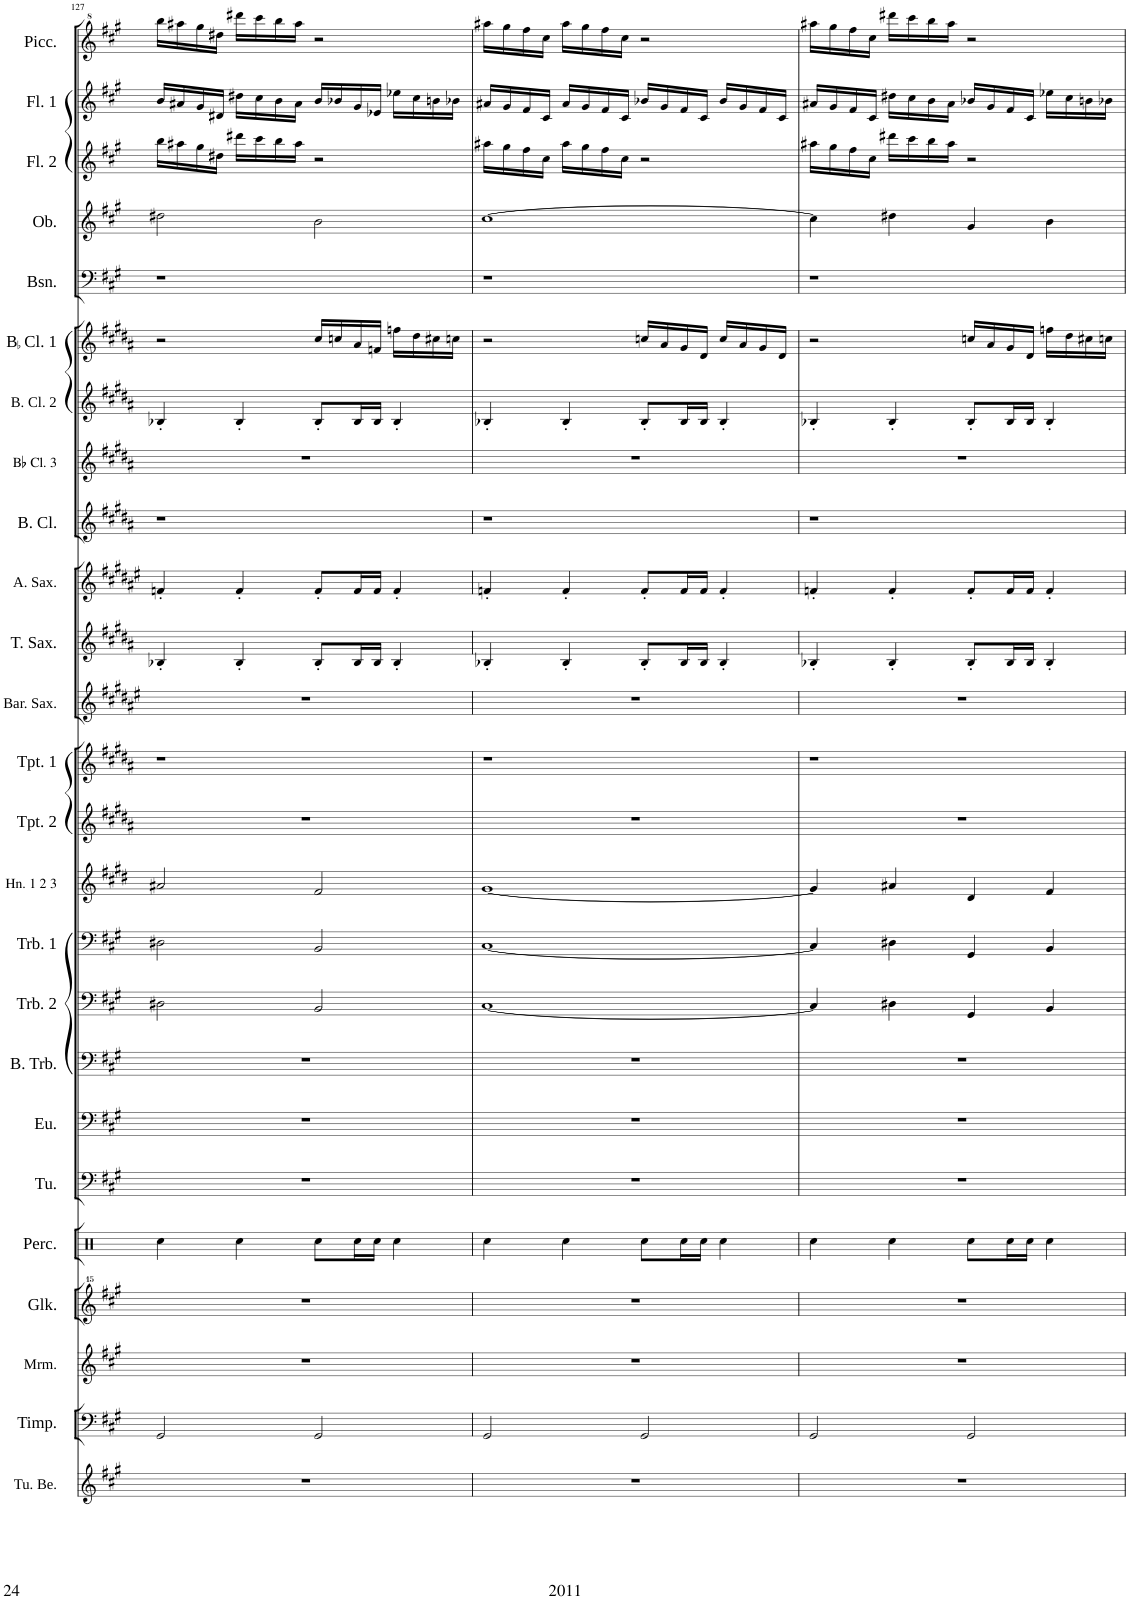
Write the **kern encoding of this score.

**kern	**kern	**kern	**kern	**kern	**kern	**kern	**kern	**kern	**kern	**kern	**kern	**kern	**kern	**kern	**kern	**kern	**kern	**kern	**kern	**kern	**kern	**kern	**kern	**kern
*part25	*part24	*part23	*part22	*part21	*part20	*part19	*part18	*part17	*part16	*part15	*part14	*part13	*part12	*part11	*part10	*part9	*part8	*part7	*part6	*part5	*part4	*part3	*part2	*part1
*staff25	*staff24	*staff23	*staff22	*staff21	*staff20	*staff19	*staff18	*staff17	*staff16	*staff15	*staff14	*staff13	*staff12	*staff11	*staff10	*staff9	*staff8	*staff7	*staff6	*staff5	*staff4	*staff3	*staff2	*staff1
*I"Tubular Bells	*I"Timpani	*I"Marimba	*I"Glockenspiel	*I"Percussion	*I"Tuba	*I"Euphonium	*I"Bass Trombone	*I"Trombone 2	*I"Trombone 1	*I"Horn 1 2 3	*I"BaccidentalFlat Trumpet 2	*I"BaccidentalFlat Trumpet 1	*I"Baritone Saxophone	*I"Tenor Saxophone	*I"Alto Saxophone	*I"Bass Clarinet	*I"Bb Clarinet 3	*I"BaccidentalFlat Clarinet 2	*I"BaccidentalFlat Clarinet 1	*I"Bassoon	*I"Oboe	*I"Flute 2	*I"Flute 1	*I"Piccolo
*I'Tu. Be.	*I'Timp.	*I'Mrm.	*I'Glk.	*I'Perc.	*I'Tu.	*I'Eu.	*I'B. Trb.	*I'Trb. 2	*I'Trb. 1	*I'Hn. 1 2 3	*I'Tpt. 2	*I'Tpt. 1	*I'Bar. Sax.	*I'T. Sax.	*I'A. Sax.	*I'B. Cl.	*I'Bb Cl. 3	*I'B. Cl. 2	*I'BaccidentalFlat Cl. 1	*I'Bsn.	*I'Ob.	*I'Fl. 2	*I'Fl. 1	*I'Picc.
!!LO:PB:g=z
*clefG2	*clefF4	*clefG2	*clefG^^2	*clefX	*clefF4	*clefF4	*clefF4	*clefF4	*clefF4	*clefG2	*clefG2	*clefG2	*clefG2	*clefG2	*clefG2	*clefG2	*clefG2	*clefG2	*clefG2	*clefF4	*clefG2	*clefG2	*clefG2	*clefG^2
*	*	*	*	*	*	*	*	*	*	*Trd4c7	*Trd1c2	*Trd1c2	*Trd12c21	*Trd8c14	*Trd5c9	*Trd8c14	*Trd1c2	*Trd1c2	*Trd1c2	*	*	*	*	*Trd-7c-12
*k[f#c#g#]	*k[f#c#g#]	*k[f#c#g#]	*k[f#c#g#]	*k[]	*k[f#c#g#]	*k[f#c#g#]	*k[f#c#g#]	*k[f#c#g#]	*k[f#c#g#]	*k[f#c#g#d#]	*k[f#c#g#d#a#]	*k[f#c#g#d#a#]	*k[f#c#g#d#a#e#]	*k[f#c#g#d#a#]	*k[f#c#g#d#a#e#]	*k[f#c#g#d#a#]	*k[f#c#g#d#a#]	*k[f#c#g#d#a#]	*k[f#c#g#d#a#]	*k[f#c#g#]	*k[f#c#g#]	*k[f#c#g#]	*k[f#c#g#]	*k[f#c#g#]
*M4/4	*M4/4	*M4/4	*M4/4	*M4/4	*M4/4	*M4/4	*M4/4	*M4/4	*M4/4	*M4/4	*M4/4	*M4/4	*M4/4	*M4/4	*M4/4	*M4/4	*M4/4	*M4/4	*M4/4	*M4/4	*M4/4	*M4/4	*M4/4	*M4/4
=127	=127	=127	=127	=127	=127	=127	=127	=127	=127	=127	=127	=127	=127	=127	=127	=127	=127	=127	=127	=127	=127	=127	=127	=127
1r	2GG#/	1r	1r	4Rcc\	1r	1r	1r	2D#X\	2D#X\	2a#X/	1r	1r	1r	4B-X'/	4fn'/	1r	1r	4B-X'/	2r	1r	2dd#X\	16bb\LL	16b/LL	16bbb\LL
.	.	.	.	.	.	.	.	.	.	.	.	.	.	.	.	.	.	.	.	.	.	16aa#X\	16a#X/	16aaa#X\
.	.	.	.	.	.	.	.	.	.	.	.	.	.	.	.	.	.	.	.	.	.	16gg#\	16g#/	16ggg#\
.	.	.	.	.	.	.	.	.	.	.	.	.	.	.	.	.	.	.	.	.	.	16dd#X\JJ	16d#X/JJ	16ddd#X\JJ
.	.	.	.	4Rcc\	.	.	.	.	.	.	.	.	.	4B-'/	4f'/	.	.	4B-'/	.	.	.	16ddd#X\LL	16dd#X\LL	16dddd#X\LL
.	.	.	.	.	.	.	.	.	.	.	.	.	.	.	.	.	.	.	.	.	.	16ccc#\	16cc#\	16cccc#\
.	.	.	.	.	.	.	.	.	.	.	.	.	.	.	.	.	.	.	.	.	.	16bb\	16b\	16bbb\
.	.	.	.	.	.	.	.	.	.	.	.	.	.	.	.	.	.	.	.	.	.	16aa#\JJ	16a#\JJ	16aaa#\JJ
.	2GG#/	.	.	8Rcc\L	.	.	.	2BB/	2BB/	2f#/	.	.	.	8B-'/L	8f'/L	.	.	8B-'/L	16cc#/LL	.	2b\	2r	16b/LL	2r
.	.	.	.	.	.	.	.	.	.	.	.	.	.	.	.	.	.	.	16ccn/	.	.	.	16b-X/	.
.	.	.	.	16Rcc\L	.	.	.	.	.	.	.	.	.	16B-/L	16f/L	.	.	16B-/L	16a#/	.	.	.	16g#/	.
.	.	.	.	16Rcc\JJ	.	.	.	.	.	.	.	.	.	16B-/JJ	16f/JJ	.	.	16B-/JJ	16fn/JJ	.	.	.	16e-X/JJ	.
.	.	.	.	4Rcc\	.	.	.	.	.	.	.	.	.	4B-'/	4f'/	.	.	4B-'/	16ffn\LL	.	.	.	16ee-X\LL	.
.	.	.	.	.	.	.	.	.	.	.	.	.	.	.	.	.	.	.	16dd#\	.	.	.	16cc#\	.
.	.	.	.	.	.	.	.	.	.	.	.	.	.	.	.	.	.	.	16cc#X\	.	.	.	16bn\	.
.	.	.	.	.	.	.	.	.	.	.	.	.	.	.	.	.	.	.	16ccn\JJ	.	.	.	16b-X\JJ	.
=128	=128	=128	=128	=128	=128	=128	=128	=128	=128	=128	=128	=128	=128	=128	=128	=128	=128	=128	=128	=128	=128	=128	=128	=128
1r	2GG#/	1r	1r	4Rcc\	1r	1r	1r	[1C#	[1C#	[1g#	1r	1r	1r	4B-X'/	4fn'/	1r	1r	4B-X'/	2r	1r	[1cc#	16aa#X\LL	16a#X/LL	16aaa#X\LL
.	.	.	.	.	.	.	.	.	.	.	.	.	.	.	.	.	.	.	.	.	.	16gg#\	16g#/	16ggg#\
.	.	.	.	.	.	.	.	.	.	.	.	.	.	.	.	.	.	.	.	.	.	16ff#\	16f#/	16fff#\
.	.	.	.	.	.	.	.	.	.	.	.	.	.	.	.	.	.	.	.	.	.	16cc#\JJ	16c#/JJ	16ccc#\JJ
.	.	.	.	4Rcc\	.	.	.	.	.	.	.	.	.	4B-'/	4f'/	.	.	4B-'/	.	.	.	16aa#\LL	16a#/LL	16aaa#\LL
.	.	.	.	.	.	.	.	.	.	.	.	.	.	.	.	.	.	.	.	.	.	16gg#\	16g#/	16ggg#\
.	.	.	.	.	.	.	.	.	.	.	.	.	.	.	.	.	.	.	.	.	.	16ff#\	16f#/	16fff#\
.	.	.	.	.	.	.	.	.	.	.	.	.	.	.	.	.	.	.	.	.	.	16cc#\JJ	16c#/JJ	16ccc#\JJ
.	2GG#/	.	.	8Rcc\L	.	.	.	.	.	.	.	.	.	8B-'/L	8f'/L	.	.	8B-'/L	16ccn/LL	.	.	2r	16b-X/LL	2r
.	.	.	.	.	.	.	.	.	.	.	.	.	.	.	.	.	.	.	16a#/	.	.	.	16g#/	.
.	.	.	.	16Rcc\L	.	.	.	.	.	.	.	.	.	16B-/L	16f/L	.	.	16B-/L	16g#/	.	.	.	16f#/	.
.	.	.	.	16Rcc\JJ	.	.	.	.	.	.	.	.	.	16B-/JJ	16f/JJ	.	.	16B-/JJ	16d#/JJ	.	.	.	16c#/JJ	.
.	.	.	.	4Rcc\	.	.	.	.	.	.	.	.	.	4B-'/	4f'/	.	.	4B-'/	16cc/LL	.	.	.	16b-/LL	.
.	.	.	.	.	.	.	.	.	.	.	.	.	.	.	.	.	.	.	16a#/	.	.	.	16g#/	.
.	.	.	.	.	.	.	.	.	.	.	.	.	.	.	.	.	.	.	16g#/	.	.	.	16f#/	.
.	.	.	.	.	.	.	.	.	.	.	.	.	.	.	.	.	.	.	16d#/JJ	.	.	.	16c#/JJ	.
=129	=129	=129	=129	=129	=129	=129	=129	=129	=129	=129	=129	=129	=129	=129	=129	=129	=129	=129	=129	=129	=129	=129	=129	=129
1r	2GG#/	1r	1r	4Rcc\	1r	1r	1r	4C#/]	4C#/]	4g#/]	1r	1r	1r	4B-X'/	4fn'/	1r	1r	4B-X'/	2r	1r	4cc#\]	16aa#X\LL	16a#X/LL	16aaa#X\LL
.	.	.	.	.	.	.	.	.	.	.	.	.	.	.	.	.	.	.	.	.	.	16gg#\	16g#/	16ggg#\
.	.	.	.	.	.	.	.	.	.	.	.	.	.	.	.	.	.	.	.	.	.	16ff#\	16f#/	16fff#\
.	.	.	.	.	.	.	.	.	.	.	.	.	.	.	.	.	.	.	.	.	.	16cc#\JJ	16c#/JJ	16ccc#\JJ
.	.	.	.	4Rcc\	.	.	.	4D#X\	4D#X\	4a#X/	.	.	.	4B-'/	4f'/	.	.	4B-'/	.	.	4dd#X\	16ddd#X\LL	16dd#X\LL	16dddd#X\LL
.	.	.	.	.	.	.	.	.	.	.	.	.	.	.	.	.	.	.	.	.	.	16ccc#\	16cc#\	16cccc#\
.	.	.	.	.	.	.	.	.	.	.	.	.	.	.	.	.	.	.	.	.	.	16bb\	16b\	16bbb\
.	.	.	.	.	.	.	.	.	.	.	.	.	.	.	.	.	.	.	.	.	.	16aa#\JJ	16a#\JJ	16aaa#\JJ
.	2GG#/	.	.	8Rcc\L	.	.	.	4GG#/	4GG#/	4d#/	.	.	.	8B-'/L	8f'/L	.	.	8B-'/L	16ccn/LL	.	4g#/	2r	16b-X/LL	2r
.	.	.	.	.	.	.	.	.	.	.	.	.	.	.	.	.	.	.	16a#/	.	.	.	16g#/	.
.	.	.	.	16Rcc\L	.	.	.	.	.	.	.	.	.	16B-/L	16f/L	.	.	16B-/L	16g#/	.	.	.	16f#/	.
.	.	.	.	16Rcc\JJ	.	.	.	.	.	.	.	.	.	16B-/JJ	16f/JJ	.	.	16B-/JJ	16d#/JJ	.	.	.	16c#/JJ	.
.	.	.	.	4Rcc\	.	.	.	4BB/	4BB/	4f#/	.	.	.	4B-'/	4f'/	.	.	4B-'/	16ffn\LL	.	4b\	.	16ee-X\LL	.
.	.	.	.	.	.	.	.	.	.	.	.	.	.	.	.	.	.	.	16dd#\	.	.	.	16cc#\	.
.	.	.	.	.	.	.	.	.	.	.	.	.	.	.	.	.	.	.	16cc#X\	.	.	.	16bn\	.
.	.	.	.	.	.	.	.	.	.	.	.	.	.	.	.	.	.	.	16ccn\JJ	.	.	.	16b-X\JJ	.
=	=	=	=	=	=	=	=	=	=	=	=	=	=	=	=	=	=	=	=	=	=	=	=	=
*-	*-	*-	*-	*-	*-	*-	*-	*-	*-	*-	*-	*-	*-	*-	*-	*-	*-	*-	*-	*-	*-	*-	*-	*-
